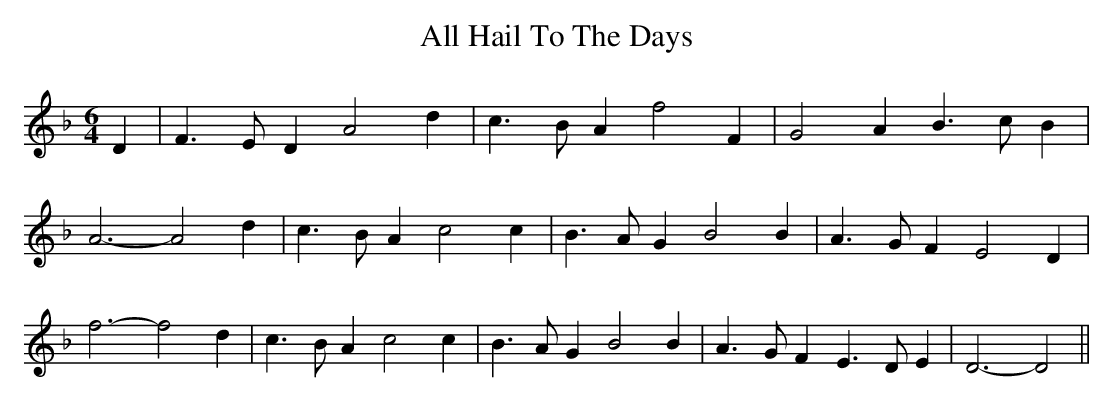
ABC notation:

X:1
T:All Hail To The Days
M:6/4
L:1/4
K:F
 D| F3/2 E/2 D A2 d| c3/2 B/2 A f2 F| G2 A B3/2 c/2 B| A3- A2 d| c3/2 B/2 A c2 c|\
 B3/2 A/2 G B2 B| A3/2 G/2 F E2 D| f3- f2 d| c3/2 B/2 A c2 c| B3/2 A/2 G B2 B|\
 A3/2 G/2 F E3/2 D/2 E| D3- D2||
